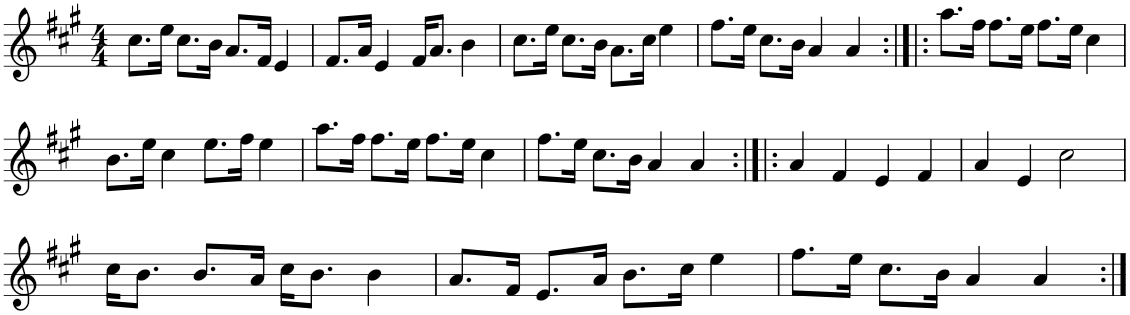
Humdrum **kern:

**kern
*part1
*staff1
*I"Piano
*I'Pno
*clefG2
*k[f#c#g#]
*A:
*M4/4
=1
8.cc#\L
16ee\Jk
8.cc#\L
16b\Jk
8.a/L
16f#/Jk
4e/
=2
8.f#/L
16a/Jk
4e/
16f#/KL
8.a/J
4b\
=3
8.cc#\L
16ee\Jk
8.cc#\L
16b\Jk
8.a\L
16cc#\Jk
4ee\
=4
8.ff#\L
16ee\Jk
8.cc#\L
16b\Jk
4a/
4a/
=5:|!|:
8.aa\L
16ff#\Jk
8.ff#\L
16ee\Jk
8.ff#\L
16ee\Jk
4cc#\
!!LO:LB:g=z
=6
8.b\L
16ee\Jk
4cc#\
8.ee\L
16ff#\Jk
4ee\
=7
8.aa\L
16ff#\Jk
8.ff#\L
16ee\Jk
8.ff#\L
16ee\Jk
4cc#\
=8
8.ff#\L
16ee\Jk
8.cc#\L
16b\Jk
4a/
4a/
=9:|!|:
4a/
4f#/
4e/
4f#/
=10
4a/
4e/
2cc#\
!!LO:LB:g=z
=11
16cc#\KL
8.b\J
8.b/L
16a/Jk
16cc#\KL
8.b\J
4b\
=12
8.a/L
16f#/Jk
8.e/L
16a/Jk
8.b\L
16cc#\Jk
4ee\
=13
8.ff#\L
16ee\Jk
8.cc#\L
16b\Jk
4a/
4a/
=:|!
*-
